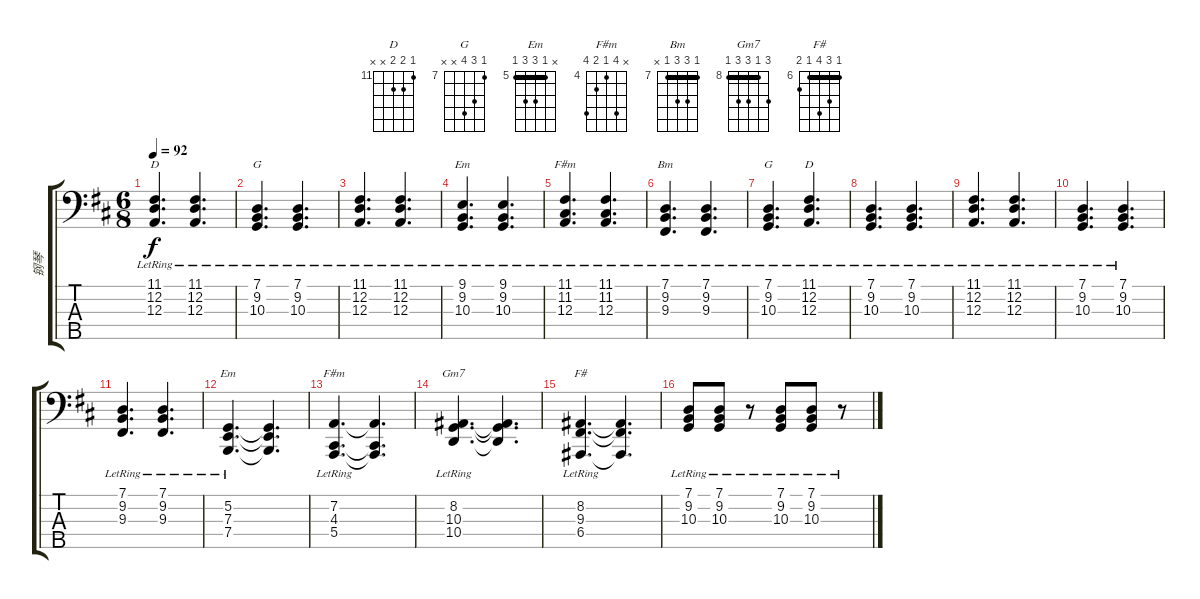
\track ("钢琴" "钢琴") {instrument electricgrandpiano}
\staff {score tabs}
\tuning (G2 D2 A1 E1 B0) {hide}
\chord ("D" 11 12 12 10 x) {firstfret 10}
\chord ("G" 7 9 10 7 8) {firstfret 7 barre 7}
\chord ("Em" 9 9 10 12 x) {firstfret 9 barre 9}
\chord ("F#m" 11 11 12 14 x) {firstfret 11 barre 11}
\chord ("Bm" 7 9 9 7 x) {firstfret 7 barre 7}
\chord ("G" 7 9 10 x x) {firstfret 7}
\chord ("D" 11 12 12 x x) {firstfret 11}
\chord ("Em" x 5 7 7 5) {firstfret 5 barre 5}
\chord ("F#m" x 7 4 5 7) {firstfret 4}
\chord ("Gm7" 10 8 10 10 8) {firstfret 8 barre 8}
\chord ("F#" 6 8 9 6 7) {firstfret 6 barre 6}
\ts (6 8)
\tempo 92
\clef f4
\ks d
(11.1{lr} 12.2{lr} 12.3{lr}).4{d ch "D" dy f} (11.1{lr} 12.2{lr} 12.3{lr}).4{d} |
(7.1{lr} 9.2{lr} 10.3{lr}).4{d ch "G"} (7.1{lr} 9.2{lr} 10.3{lr}).4{d} |
(11.1{lr} 12.2{lr} 12.3{lr}).4{d} (11.1{lr} 12.2{lr} 12.3{lr}).4{d} |
(9.1{lr} 9.2{lr} 10.3{lr}).4{d ch "Em"} (9.1{lr} 9.2{lr} 10.3{lr}).4{d} |
(11.1{lr} 11.2{lr} 12.3{lr}).4{d ch "F#m"} (11.1{lr} 11.2{lr} 12.3{lr}).4{d} |
(7.1{lr} 9.2{lr} 9.3{lr}).4{d ch "Bm"} (7.1{lr} 9.2{lr} 9.3{lr}).4{d} |
(7.1{lr} 9.2{lr} 10.3{lr}).4{d ch "G"} (11.1{lr} 12.2{lr} 12.3{lr}).4{d ch "D"} |
(7.1{lr} 9.2{lr} 10.3{lr}).4{d} (7.1{lr} 9.2{lr} 10.3{lr}).4{d} |
(11.1{lr} 12.2{lr} 12.3{lr}).4{d} (11.1{lr} 12.2{lr} 12.3{lr}).4{d} |
(7.1{lr} 9.2{lr} 10.3{lr}).4{d} (7.1{lr} 9.2{lr} 10.3{lr}).4{d} |
(7.1{lr} 9.2{lr} 9.3{lr}).4{d} (7.1{lr} 9.2{lr} 9.3{lr}).4{d} |
(5.2{lr} 7.3{lr} 7.4{lr}).4{d ch "Em"} (5.2{t} 7.3{t} 7.4{t}).4{d} |
(7.2{lr} 4.3{lr} 5.4{lr}).4{d ch "F#m"} (7.2{t} 4.3{t} 5.4{t}).4{d} |
(8.2{lr} 10.3{lr} 10.4{lr}).4{d ch "Gm7"} (8.2{t} 10.3{t} 10.4{t}).4{d} |
(8.2{lr} 9.3{lr} 6.4{lr}).4{d ch "F#"} (8.2{t} 9.3{t} 6.4{t}).4{d} |
(7.1{lr} 9.2{lr} 10.3{lr}).8 (7.1{lr} 9.2{lr} 10.3{lr}).8 r.8 (7.1{lr} 9.2{lr} 10.3{lr}).8 (7.1{lr} 9.2{lr} 10.3{lr}).8 r.8
